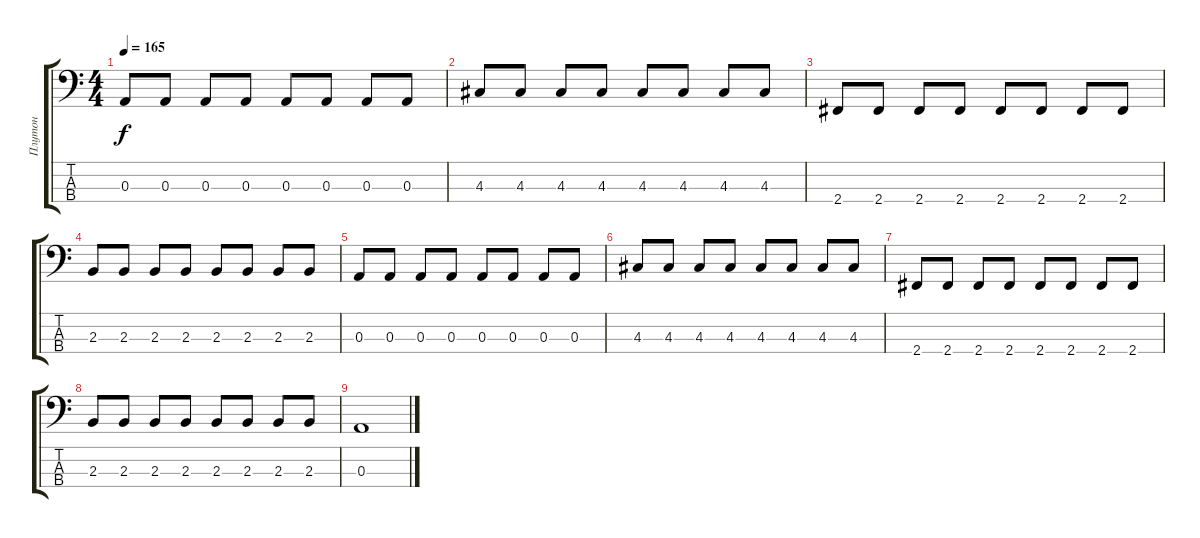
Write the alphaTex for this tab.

\track ("Плутон" "Плутон") {instrument electricbassfinger}
\staff {score tabs}
\tuning (G2 D2 A1 E1) {hide}
\ts (4 4)
\tempo 165
\clef f4
\ks c
0.3.8{dy f} 0.3.8 0.3.8 0.3.8 0.3.8 0.3.8 0.3.8 0.3.8 |
4.3.8 4.3.8 4.3.8 4.3.8 4.3.8 4.3.8 4.3.8 4.3.8 |
2.4.8 2.4.8 2.4.8 2.4.8 2.4.8 2.4.8 2.4.8 2.4.8 |
2.3.8 2.3.8 2.3.8 2.3.8 2.3.8 2.3.8 2.3.8 2.3.8 |
0.3.8 0.3.8 0.3.8 0.3.8 0.3.8 0.3.8 0.3.8 0.3.8 |
4.3.8 4.3.8 4.3.8 4.3.8 4.3.8 4.3.8 4.3.8 4.3.8 |
2.4.8 2.4.8 2.4.8 2.4.8 2.4.8 2.4.8 2.4.8 2.4.8 |
2.3.8 2.3.8 2.3.8 2.3.8 2.3.8 2.3.8 2.3.8 2.3.8 |
0.3.1
